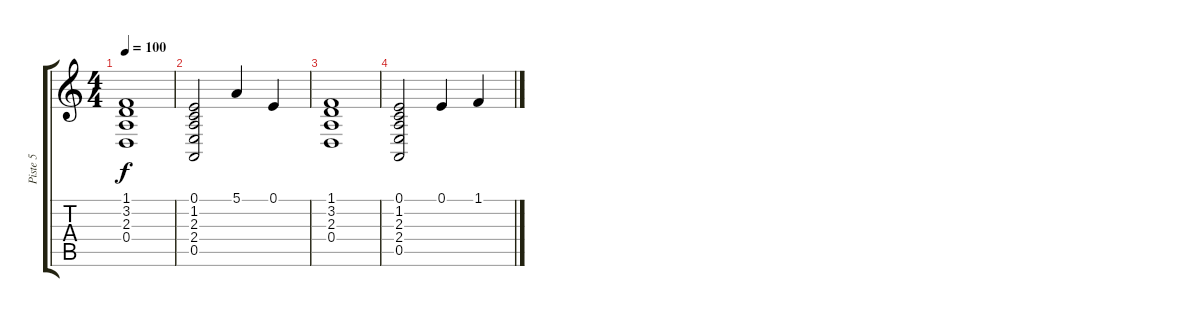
\track ("Piste 5" "Piste 5") {instrument acousticgrandpiano}
\staff {score tabs}
\tuning (E4 B3 G3 D3 A2 E2) {hide}
\ts (4 4)
\tempo 100
\clef g2
\ks c
(1.1 3.2 2.3 0.4).1{dy f instrument acousticgrandpiano} |
(0.1 1.2 2.3 2.4 0.5).2 5.1.4 0.1.4 |
(1.1 3.2 2.3 0.4).1 |
(0.1 1.2 2.3 2.4 0.5).2 0.1.4 1.1.4
